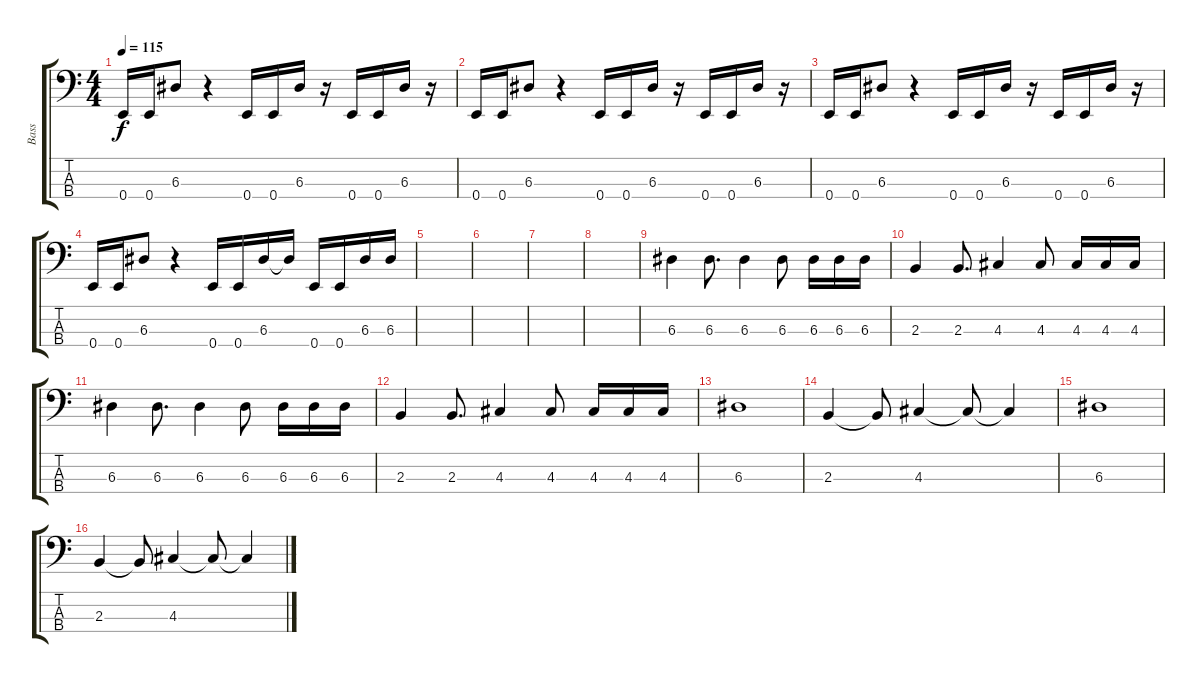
\track ("Bass" "Bass") {instrument electricbassfinger}
\staff {score tabs}
\tuning (G2 D2 A1 E1) {hide}
\ts (4 4)
\tempo 115
\clef f4
\ks c
0.4.16{dy f instrument electricbassfinger} 0.4.16 6.3.8 r.4 0.4.16 0.4.16 6.3.16 r.16 0.4.16 0.4.16 6.3.16 r.16 |
0.4.16 0.4.16 6.3.8 r.4 0.4.16 0.4.16 6.3.16 r.16 0.4.16 0.4.16 6.3.16 r.16 |
0.4.16 0.4.16 6.3.8 r.4 0.4.16 0.4.16 6.3.16 r.16 0.4.16 0.4.16 6.3.16 r.16 |
0.4.16 0.4.16 6.3.8 r.4 0.4.16 0.4.16 6.3.16 6.3{t}.16 0.4.16 0.4.16 6.3.16 6.3.16 |
|
|
|
|
6.3.4 6.3.8{d} 6.3.4 6.3.8 6.3.16 6.3.16 6.3.16 |
2.3.4 2.3.8{d} 4.3.4 4.3.8 4.3.16 4.3.16 4.3.16 |
6.3.4 6.3.8{d} 6.3.4 6.3.8 6.3.16 6.3.16 6.3.16 |
2.3.4 2.3.8{d} 4.3.4 4.3.8 4.3.16 4.3.16 4.3.16 |
6.3.1 |
2.3.4 2.3{t}.8 4.3.4 4.3{t}.8 4.3{t}.4 |
6.3.1 |
2.3.4 2.3{t}.8 4.3.4 4.3{t}.8 4.3{t}.4
